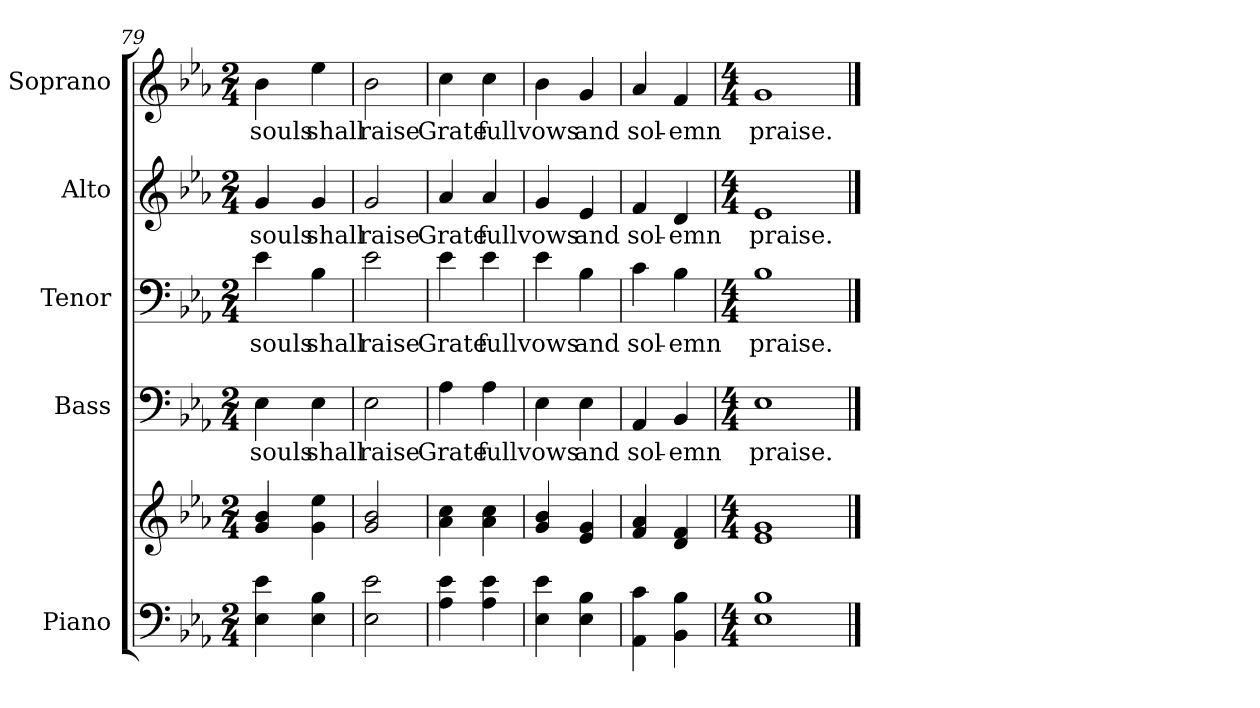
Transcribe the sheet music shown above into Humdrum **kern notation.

**kern	**kern	**kern	**text	**kern	**text	**kern	**text	**kern	**text
*part5	*part5	*part4	*part4	*part3	*part3	*part2	*part2	*part1	*part1
*staff6	*staff5	*staff4	*staff4	*staff3	*staff3	*staff2	*staff2	*staff1	*staff1
*I"Piano	*	*I"Bass	*	*I"Tenor	*	*I"Alto	*	*I"Soprano	*
*I'Pno.	*	*I'B.	*	*I'T.	*	*I'A.	*	*I'S.	*
*clefF4	*clefG2	*clefF4	*	*clefF4	*	*clefG2	*	*clefG2	*
*k[b-e-a-]	*k[b-e-a-]	*k[b-e-a-]	*	*k[b-e-a-]	*	*k[b-e-a-]	*	*k[b-e-a-]	*
*E-:	*E-:	*E-:	*	*E-:	*	*E-:	*	*E-:	*
*M2/4	*M2/4	*M2/4	*	*M2/4	*	*M2/4	*	*M2/4	*
=79	=79	=79	=79	=79	=79	=79	=79	=79	=79
!	!	!	!LO:LY:b:color=#000000	!	!	!	!	!	!
!	!	!	!	!	!LO:LY:b:color=#000000	!	!	!	!
!	!	!	!	!	!	!	!LO:LY:b:color=#000000	!	!
!	!	!	!	!	!	!	!	!	!LO:LY:b:color=#000000
4E-i\ 4e-i	4gi/ 4b-i	4E-i\	souls	4e-i\	souls	4gi/	souls	4b-i\	souls
!	!	!	!LO:LY:b:color=#000000	!	!	!	!	!	!
!	!	!	!	!	!LO:LY:b:color=#000000	!	!	!	!
!	!	!	!	!	!	!	!LO:LY:b:color=#000000	!	!
!	!	!	!	!	!	!	!	!	!LO:LY:b:color=#000000
4E-i\ 4B-i	4gi\ 4ee-i	4E-i\	shall	4B-i\	shall	4gi/	shall	4ee-i\	shall
=80	=80	=80	=80	=80	=80	=80	=80	=80	=80
!	!	!	!LO:LY:b:color=#000000	!	!	!	!	!	!
!	!	!	!	!	!LO:LY:b:color=#000000	!	!	!	!
!	!	!	!	!	!	!	!LO:LY:b:color=#000000	!	!
!	!	!	!	!	!	!	!	!	!LO:LY:b:color=#000000
2E-i\ 2e-i	2gi/ 2b-i	2E-i\	raise	2e-i\	raise	2gi/	raise	2b-i\	raise
!!LO:PB:g=z
=81	=81	=81	=81	=81	=81	=81	=81	=81	=81
!	!	!	!LO:LY:b:color=#000000	!	!	!	!	!	!
!	!	!	!	!	!LO:LY:b:color=#000000	!	!	!	!
!	!	!	!	!	!	!	!LO:LY:b:color=#000000	!	!
!	!	!	!	!	!	!	!	!	!LO:LY:b:color=#000000
4A-i\ 4e-i	4a-i\ 4cci	4A-i\	Grate	4e-i\	Grate	4a-i/	Grate	4cci\	Grate
!	!	!	!LO:LY:b:color=#000000	!	!	!	!	!	!
!	!	!	!	!	!LO:LY:b:color=#000000	!	!	!	!
!	!	!	!	!	!	!	!LO:LY:b:color=#000000	!	!
!	!	!	!	!	!	!	!	!	!LO:LY:b:color=#000000
4A-i\ 4e-i	4a-i\ 4cci	4A-i\	full	4e-i\	full	4a-i/	full	4cci\	full
=82	=82	=82	=82	=82	=82	=82	=82	=82	=82
!	!	!	!LO:LY:b:color=#000000	!	!	!	!	!	!
!	!	!	!	!	!LO:LY:b:color=#000000	!	!	!	!
!	!	!	!	!	!	!	!LO:LY:b:color=#000000	!	!
!	!	!	!	!	!	!	!	!	!LO:LY:b:color=#000000
4E-i\ 4e-i	4gi/ 4b-i	4E-i\	vows	4e-i\	vows	4gi/	vows	4b-i\	vows
!	!	!	!LO:LY:b:color=#000000	!	!	!	!	!	!
!	!	!	!	!	!LO:LY:b:color=#000000	!	!	!	!
!	!	!	!	!	!	!	!LO:LY:b:color=#000000	!	!
!	!	!	!	!	!	!	!	!	!LO:LY:b:color=#000000
4E-i\ 4B-i	4e-i/ 4gi	4E-i\	and	4B-i\	and	4e-i/	and	4gi/	and
=83	=83	=83	=83	=83	=83	=83	=83	=83	=83
!	!	!	!LO:LY:b:color=#000000	!	!	!	!	!	!
!	!	!	!	!	!LO:LY:b:color=#000000	!	!	!	!
!	!	!	!	!	!	!	!LO:LY:b:color=#000000	!	!
!	!	!	!	!	!	!	!	!	!LO:LY:b:color=#000000
4AA-i\ 4ci	4fi/ 4a-i	4AA-i/	sol-	4ci\	sol-	4fi/	sol-	4a-i/	sol-
!	!	!	!LO:LY:b:color=#000000	!	!	!	!	!	!
!	!	!	!	!	!LO:LY:b:color=#000000	!	!	!	!
!	!	!	!	!	!	!	!LO:LY:b:color=#000000	!	!
!	!	!	!	!	!	!	!	!	!LO:LY:b:color=#000000
4BB-i\ 4B-i	4di/ 4fi	4BB-i/	-emn	4B-i\	-emn	4di/	-emn	4fi/	-emn
=84	=84	=84	=84	=84	=84	=84	=84	=84	=84
*M4/4	*M4/4	*M4/4	*	*M4/4	*	*M4/4	*	*M4/4	*
!	!	!	!LO:LY:b:color=#000000	!	!	!	!	!	!
!	!	!	!	!	!LO:LY:b:color=#000000	!	!	!	!
!	!	!	!	!	!	!	!LO:LY:b:color=#000000	!	!
!	!	!	!	!	!	!	!	!	!LO:LY:b:color=#000000
1E-i 1B-i	1e-i 1gi	1E-i	praise.	1B-i	praise.	1e-i	praise.	1gi	praise.
==	==	==	==	==	==	==	==	==	==
*-	*-	*-	*-	*-	*-	*-	*-	*-	*-
